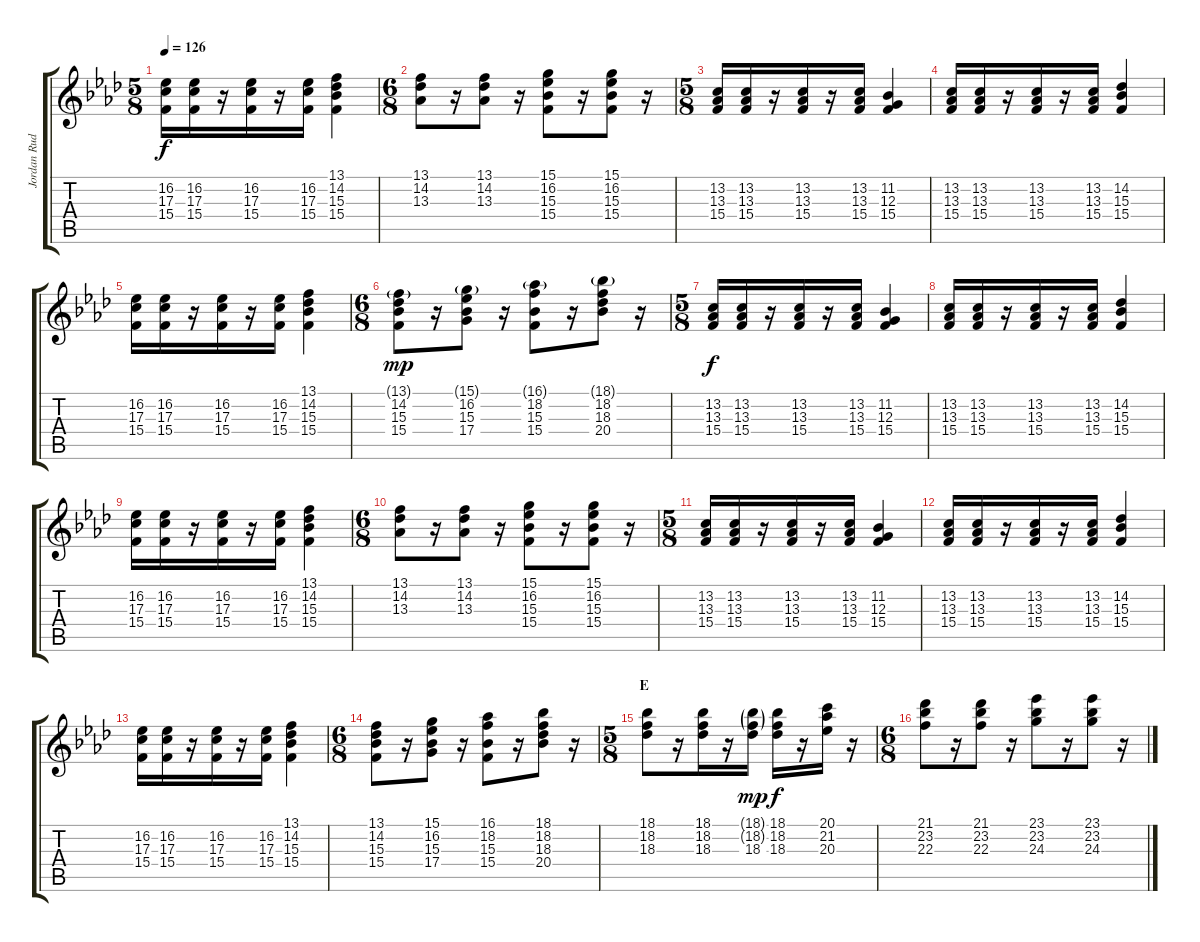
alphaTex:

\track ("Jordan Rudess" "Jordan Rud") {instrument lead1square}
\staff {score tabs}
\tuning (E4 B3 G3 D3 A2 E2) {hide}
\ts (5 8)
\tempo 126
\clef g2
\ks ab
(16.2 17.3 15.4).16{dy f} (16.2 17.3 15.4).16 r.16 (16.2 17.3 15.4).16 r.16 (16.2 17.3 15.4).16 (13.1 14.2 15.3 15.4).4 |
\ts (6 8)
(13.1 14.2 13.3).8 r.16 (13.1 14.2 13.3).8 r.16 (15.1 16.2 15.3 15.4).8 r.16 (15.1 16.2 15.3 15.4).8 r.16 |
\ts (5 8)
(13.2 13.3 15.4).16 (13.2 13.3 15.4).16 r.16 (13.2 13.3 15.4).16 r.16 (13.2 13.3 15.4).16 (11.2 12.3 15.4).4 |
(13.2 13.3 15.4).16 (13.2 13.3 15.4).16 r.16 (13.2 13.3 15.4).16 r.16 (13.2 13.3 15.4).16 (14.2 15.3 15.4).4 |
(16.2 17.3 15.4).16 (16.2 17.3 15.4).16 r.16 (16.2 17.3 15.4).16 r.16 (16.2 17.3 15.4).16 (13.1 14.2 15.3 15.4).4 |
\ts (6 8)
(13.1{g} 14.2 15.3 15.4).8{dy mp} r.16 (15.1{g} 16.2 15.3 17.4).8 r.16 (16.1{g} 18.2 15.3 15.4).8 r.16 (18.1{g} 18.2 18.3 20.4).8 r.16 |
\ts (5 8)
(13.2 13.3 15.4).16{dy f} (13.2 13.3 15.4).16 r.16 (13.2 13.3 15.4).16 r.16 (13.2 13.3 15.4).16 (11.2 12.3 15.4).4 |
(13.2 13.3 15.4).16 (13.2 13.3 15.4).16 r.16 (13.2 13.3 15.4).16 r.16 (13.2 13.3 15.4).16 (14.2 15.3 15.4).4 |
(16.2 17.3 15.4).16 (16.2 17.3 15.4).16 r.16 (16.2 17.3 15.4).16 r.16 (16.2 17.3 15.4).16 (13.1 14.2 15.3 15.4).4 |
\ts (6 8)
(13.1 14.2 13.3).8 r.16 (13.1 14.2 13.3).8 r.16 (15.1 16.2 15.3 15.4).8 r.16 (15.1 16.2 15.3 15.4).8 r.16 |
\ts (5 8)
(13.2 13.3 15.4).16 (13.2 13.3 15.4).16 r.16 (13.2 13.3 15.4).16 r.16 (13.2 13.3 15.4).16 (11.2 12.3 15.4).4 |
(13.2 13.3 15.4).16 (13.2 13.3 15.4).16 r.16 (13.2 13.3 15.4).16 r.16 (13.2 13.3 15.4).16 (14.2 15.3 15.4).4 |
(16.2 17.3 15.4).16 (16.2 17.3 15.4).16 r.16 (16.2 17.3 15.4).16 r.16 (16.2 17.3 15.4).16 (13.1 14.2 15.3 15.4).4 |
\ts (6 8)
(13.1 14.2 15.3 15.4).8 r.16 (15.1 16.2 15.3 17.4).8 r.16 (16.1 18.2 15.3 15.4).8 r.16 (18.1 18.2 18.3 20.4).8 r.16 |
\ts (5 8)
\section ("" "E")
(18.1 18.2 18.3).8 r.16 (18.1 18.2 18.3).16 r.16 (18.1{g} 18.2{g} 18.3).16{dy mp} (18.1 18.2 18.3).16{dy f} r.16 (20.1 21.2 20.3).16 r.16 |
\ts (6 8)
(21.1 23.2 22.3).8 r.16 (21.1 23.2 22.3).8 r.16 (23.1 23.2 24.3).8 r.16 (23.1 23.2 24.3).8 r.16
